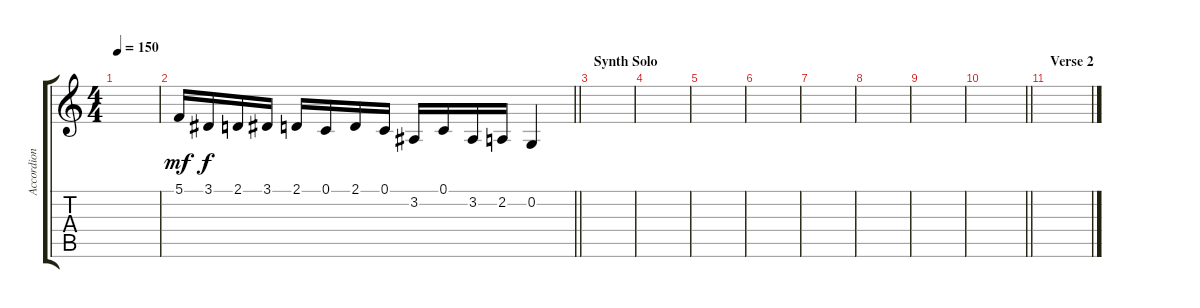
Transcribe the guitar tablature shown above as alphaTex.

\track ("Accordion" "Accordion") {instrument accordion}
\staff {score tabs}
\tuning (C4 G3 Eb3 Bb2 F2 C2) {hide}
\ts (4 4)
\tempo 150
\clef g2
\ks c
|
\barLineRight lightlight
5.1.16{dy mf} 3.1.16{dy f} 2.1.16 3.1.16 2.1.16 0.1.16 2.1.16 0.1.16 3.2.16 0.1.16 3.2.16 2.2.16 0.2.4 |
\section ("" "Synth Solo")
|
|
|
|
|
|
|
\barLineRight lightlight
|
\section ("" "Verse 2")
